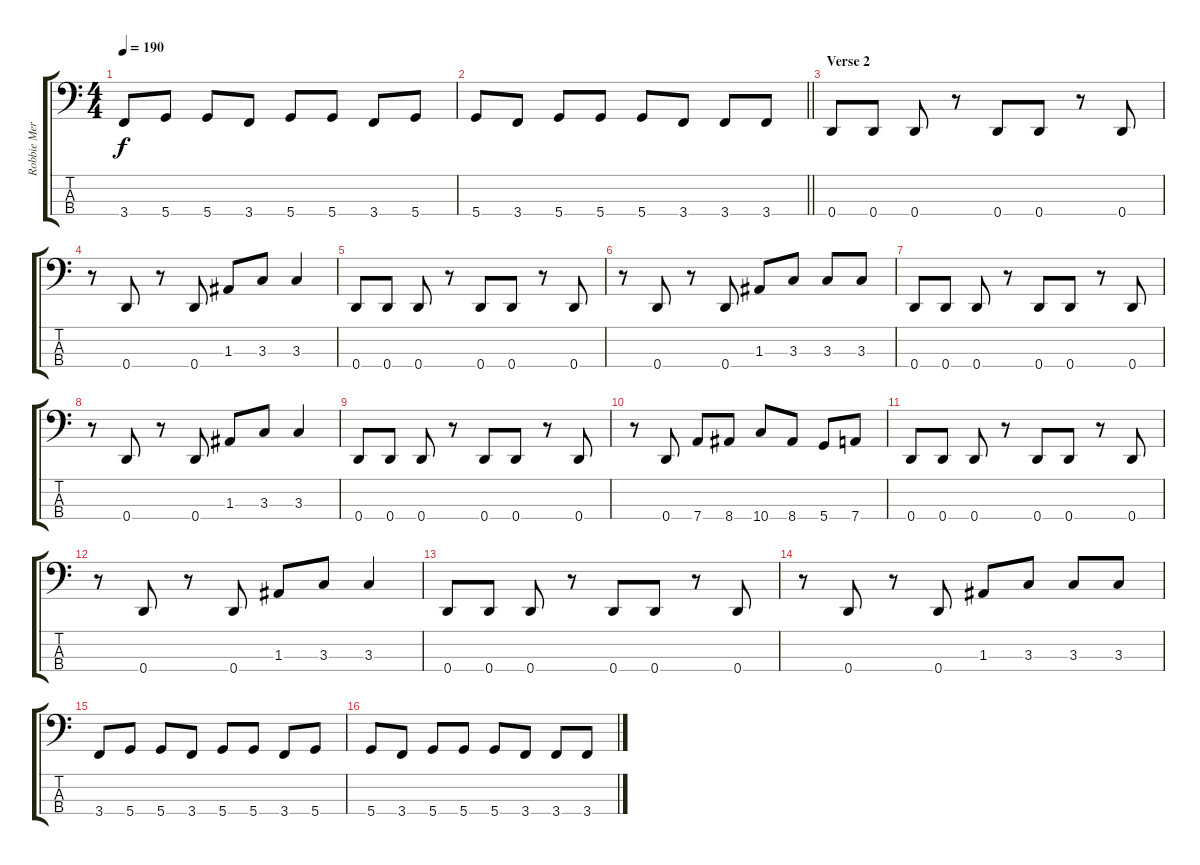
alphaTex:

\track ("Robbie Merril" "Robbie Mer") {instrument electricbasspick}
\staff {score tabs}
\tuning (G2 D2 A1 D1) {hide}
\ts (4 4)
\tempo 190
\clef f4
\ks c
3.4.8{dy f} 5.4.8 5.4.8 3.4.8 5.4.8 5.4.8 3.4.8 5.4.8 |
\barLineRight lightlight
5.4.8 3.4.8 5.4.8 5.4.8 5.4.8 3.4.8 3.4.8 3.4.8 |
\section ("" "Verse 2")
0.4.8 0.4.8 0.4.8 r.8 0.4.8 0.4.8 r.8 0.4.8 |
r.8 0.4.8 r.8 0.4.8 1.3.8 3.3.8 3.3.4 |
0.4.8 0.4.8 0.4.8 r.8 0.4.8 0.4.8 r.8 0.4.8 |
r.8 0.4.8 r.8 0.4.8 1.3.8 3.3.8 3.3.8 3.3.8 |
0.4.8 0.4.8 0.4.8 r.8 0.4.8 0.4.8 r.8 0.4.8 |
r.8 0.4.8 r.8 0.4.8 1.3.8 3.3.8 3.3.4 |
0.4.8 0.4.8 0.4.8 r.8 0.4.8 0.4.8 r.8 0.4.8 |
r.8 0.4.8 7.4.8 8.4.8 10.4.8 8.4.8 5.4.8 7.4.8 |
0.4.8 0.4.8 0.4.8 r.8 0.4.8 0.4.8 r.8 0.4.8 |
r.8 0.4.8 r.8 0.4.8 1.3.8 3.3.8 3.3.4 |
0.4.8 0.4.8 0.4.8 r.8 0.4.8 0.4.8 r.8 0.4.8 |
r.8 0.4.8 r.8 0.4.8 1.3.8 3.3.8 3.3.8 3.3.8 |
3.4.8 5.4.8 5.4.8 3.4.8 5.4.8 5.4.8 3.4.8 5.4.8 |
5.4.8 3.4.8 5.4.8 5.4.8 5.4.8 3.4.8 3.4.8 3.4.8
